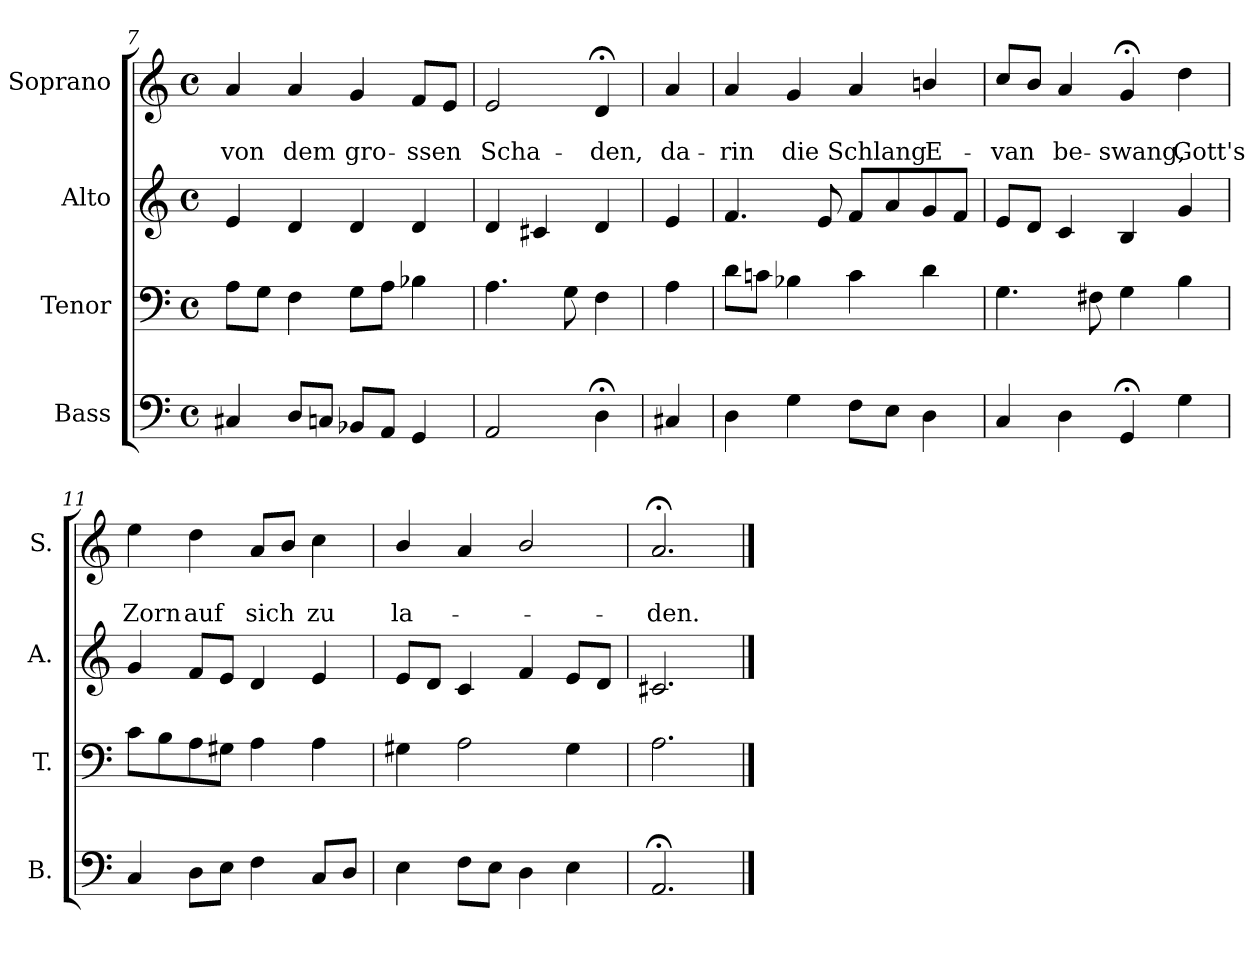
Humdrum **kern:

**kern	**kern	**kern	**kern	**text	**text
*part4	*part3	*part2	*part1	*part1	*part1
*staff4	*staff3	*staff2	*staff1	*staff1	*staff1
*I"Bass	*I"Tenor	*I"Alto	*I"Soprano	*	*
*I'B.	*I'T.	*I'A.	*I'S.	*	*
*clefF4	*clefF4	*clefG2	*clefG2	*	*
*k[]	*k[]	*k[]	*k[]	*	*
*	*	*	*a:	*	*
*M4/4	*M4/4	*M4/4	*M4/4	*	*
*met(c)	*met(c)	*met(c)	*met(c)	*	*
=7	=7	=7	=7	=7	=7
4C#X/	8A\L	4e/	4a/	.	von
.	8G\J	.	.	.	.
8D/L	4F\	4d/	4a/	.	dem
8Cn/J	.	.	.	.	.
8BB-X/L	8G\L	4d/	4g/	.	gro-
8AA/J	8A\J	.	.	.	.
4GG/	4B-X\	4d/	8f/L	.	-ssen
.	.	.	8e/J	.	.
=8	=8	=8	=8	=8	=8
2AA/	4.A\	4d/	2e/	.	Scha-
.	.	4c#X/	.	.	.
.	8G\	.	.	.	.
4D;<\	4F\	4d/	4d;</	.	-den,
!!LO:PB:g=z
=8a	=8a	=8a	=8a	=8a	=8a
4C#X/	4A\	4e/	4a/	.	da-
=9	=9	=9	=9	=9	=9
4D\	8d\L	4.f/	4a/	.	-rin
.	8cn\J	.	.	.	.
4G\	4B-X\	.	4g/	.	die
.	.	8e/	.	.	.
8F\L	4c\	8f/L	4a/	.	Schlang'
8E\J	.	8a/	.	.	.
4D\	4d\	8g/	4bn/	.	E-
.	.	8f/J	.	.	.
=10	=10	=10	=10	=10	=10
4C/	4.G\	8e/L	8cc/L	.	-van
.	.	8d/J	8b/J	.	.
4D\	.	4c/	4a/	.	be-
.	8F#X\	.	.	.	.
4GG;</	4G\	4B/	4g;</	.	-swang,
4G\	4B\	4g/	4dd\	.	Gott's
=11	=11	=11	=11	=11	=11
4C/	8c\L	4g/	4ee\	.	Zorn
.	8B\	.	.	.	.
8D\L	8A\	8f/L	4dd\	.	auf
8E\J	8G#X\J	8e/J	.	.	.
4F\	4A\	4d/	8a/L	.	sich
.	.	.	8b/J	.	.
8C/L	4A\	4e/	4cc\	.	zu
8D/J	.	.	.	.	.
=12	=12	=12	=12	=12	=12
4E\	4G#X\	8e/L	4b/	.	la-
.	.	8d/J	.	.	.
8F\L	2A\	4c/	4a/	.	.
8E\J	.	.	.	.	.
4D\	.	4f/	2b/	.	.
4E\	4G#\	8e/L	.	.	.
.	.	8d/J	.	.	.
=13	=13	=13	=13	=13	=13
2.AA;</	2.A\	2.c#X/	2.a;</	.	-den.
==	==	==	==	==	==
*-	*-	*-	*-	*-	*-
